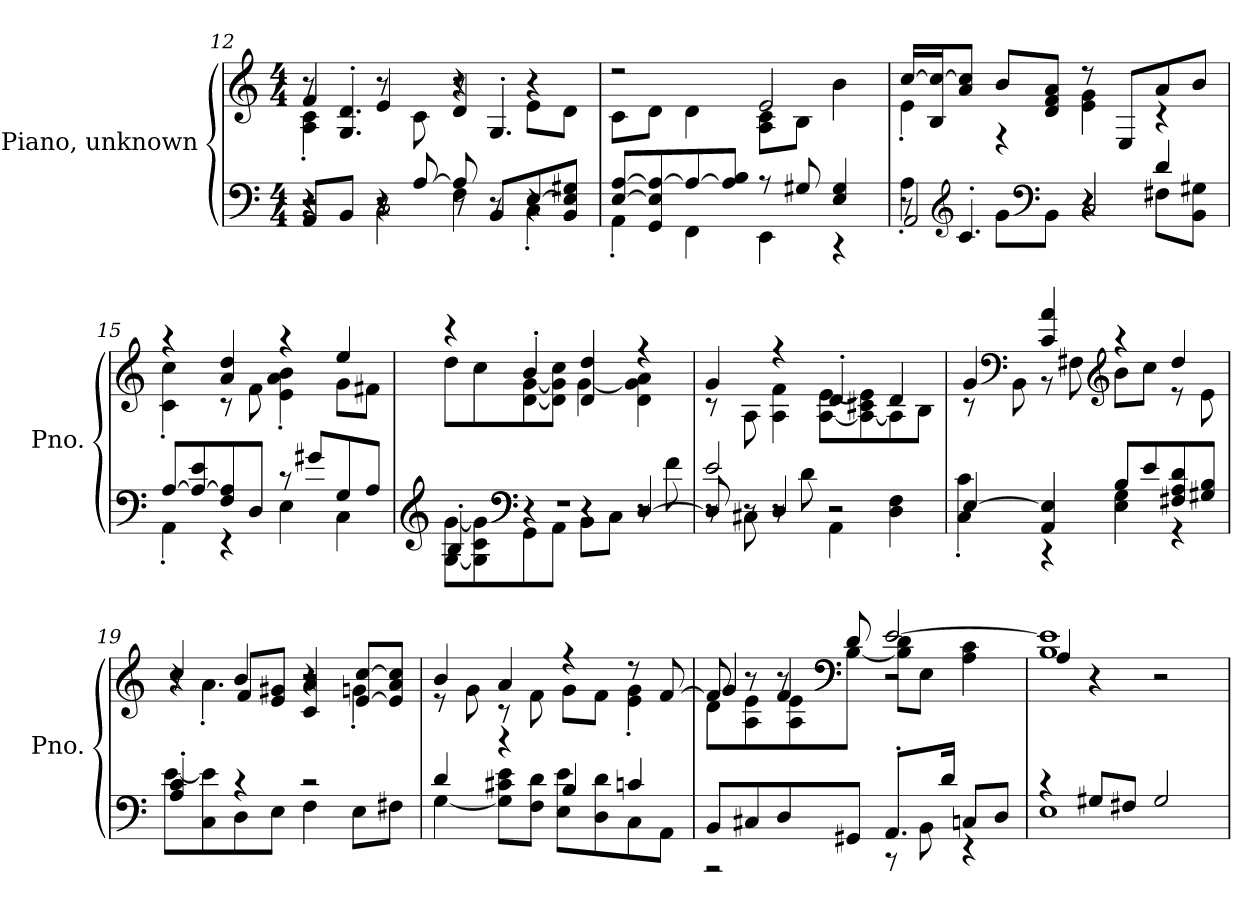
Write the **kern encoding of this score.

**kern	**kern
*part1	*part1
*staff2	*staff1
*I"Piano, unknown	*
*I'Pno.	*
!!LO:LB:g=z
*clefF4	*clefG2
*k[]	*k[]
*M4/4	*M4/4
=12	=12
*^	*^
*	*^	*	*^
*	*	*^	*	*	*
4r	2r	8AA/L	4r	4f/	4A\' 4c\'	8r
.	.	8BB/J	.	.	.	4.G/' 4.d/'
8r	.	4r	2C\	4e/	8r	.
[8A/	.	.	.	.	8c\	.
8A/]	4F\	8r	.	4d/	4r	8r
8r	.	8BB/L	.	.	.	4.G'/
4r	4r	[8E/	4C'\	4r	8e\L	.
.	.	8BB/ 8E/] 8G#X/J	.	.	8d\J	.
*	*v	*v	*v	*	*	*
*	*	*	*v	*v
=13	=13	=13	=13
[8E/ [8A/L	4AA'\	2r	8c\L
8GG/ 8E/] 8A/_	.	.	8d\J
8A/_	4FF\	.	4d\
8A/] 8B/J	.	.	.
8r	4EE\	2e/	8A\ 8c\L
8G#X/	.	.	8B\J
4E/ 4G#/	4r	.	4b\
=14	=14	=14	=14
*	*^	*	*
8r	4A'\	2AA/	[16cc/LL	4e'\
.	.	.	16B/ 16cc/_J	.
*clefG2	*	*	*	*
4.c'/	.	.	8a/ 8cc/]J	.
.	8g\L	.	8b/L	4r
*clefF4	*	*	*	*
.	8BB\J	.	8d/ 8f/ 8a/J	.
4r	4r	2C/	8r	4e\ 4g\
.	.	.	8E/L	.
4d/	8F#X\L	.	8a/	4r
.	8BB\ 8G#X\J	.	8b/J	.
*	*v	*v	*	*
!!LO:LB:g=z	!!
=15	=15	=15	=15
[8A/L	4AA'\	4r	4c\' 4cc\'
8A/_ 8e/	.	.	.
8F/ 8A/]	4r	4a/ 4dd/	8r
8D/J	.	.	8f\
8r	4E\	4r	4e\' 4a\' 4b\'
8g#X/L	.	.	.
8G/	4C\	4ee/	8g\L
8A/J	.	.	8f#X\J
*v	*v	*	*
=16	=16	=16
*clefG2	*	*
*^	*	*
*	*^	*	*
1r	[8G\ [8g\L	4B'/	4r	8dd\L
.	8G\] 8c\ 8g\]	.	.	8cc\
*clefF4	*	*	*	*
.	8GG\	4r	4b'/	[8d\ [8g\
.	8AA\J	.	.	8d\] 8g\] 8cc\J
.	8BB\L	4r	4d/ 4dd/	[4g\
.	8C\J	.	.	.
.	8r	[4D/	4r	4d\ 4g\] 4a\
.	8f\	.	.	.
=17	=17	=17	=17	=17
2e/	8r	8D/]	4g/	8r
.	8C#X\	8r	.	8A\
.	8r	4D/	4r	4A\ 4f\
.	8d\	.	.	.
2r	4AA\	2r	4d'/	[8A\ [8e\L
.	.	.	.	8A\_ 8c#X\ 8e\]
.	4D\ 4F\	.	4d/	8A\]
.	.	.	.	8B\J
*	*v	*v	*	*
!!LO:LB:g=z	!!
=18	=18	=18	=18
[4E/	4C\' 4c\'	4g/	8r
*	*	*clefF4	*
.	.	.	8BB\
4AA/ 4E/]	4r	4c/ 4a/	8r
.	.	.	8F#X\
*	*	*clefG2	*
8B/L	4E\ 4G\	4r	8b\L
8e/	.	.	8cc\J
8F#X/ 8A/ 8d/	4r	4dd/	8r
8G#X/ 8B/J	.	.	8e\
=19	=19	=19	=19
*	*	*	*^
4A/' 4c/'	[8e\L	4cc/	8r	4r
.	8C\ 8e\]	.	4.a'\	.
4r	8D\	4b/	.	8f/L
.	8E\J	.	.	8e/ 8g#X/J
2r	4F\	2r	4r	4c/ 4a/
.	8E\L	.	4gn'\	[8e/ [8cc/L
.	8F#X\J	.	.	8e/] 8a/ 8cc/]J
*	*	*	*v	*v
=20	=20	=20	=20
4d/	[4G\	4b/	8r
.	.	.	8g\
4r	8G\] 8c#X\ 8e\L	4a/	8r
.	8F\ 8d\J	.	8f\
4B/	8E\ 8e\L	4r	8g\L
.	8D\ 8d\	.	8f\J
4cn/	8C\	8r	4e\' 4g\'
.	8AA\J	[8f/	.
!!LO:PB:g=z
=21	=21	=21	=21
*	*	*	*^
8BB/L	2r	8f/]	8d\L	4g/
8C#X/	.	8r	8A\ 8e\	.
8D/	.	4f/	8A\ 8e\	8r
*	*	*clefF4	*	*
8GG#X/J	.	.	[8B\J	8d/
8.AA'/L	8r	[2e/	8B\] 8d\L	2r
.	8BB\	.	8E\J	.
16d/Jk	.	.	.	.
8Cn/L	4r	.	4A\ 4c\	.
8D/J	.	.	.	.
=22	=22	=22	=22	=22
4r	1E	1e]	1B	4A/
8G#X/L	.	.	.	4r
8F#X/J	.	.	.	.
2G#/	.	.	.	2r
*v	*v	*	*	*
*	*v	*v	*v
=	=
*-	*-
